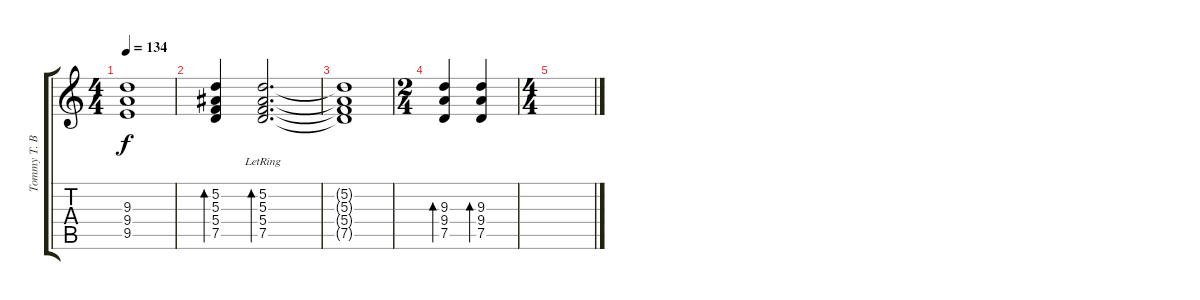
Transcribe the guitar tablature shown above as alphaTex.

\track ("Tommy T. Baron" "Tommy T. B") {instrument distortionguitar}
\staff {score tabs}
\tuning (D4 A3 F3 C3 G2 D2) {hide}
\ts (4 4)
\tempo 134
\clef g2
\ks c
(9.3{t} 9.4{t} 9.5{t}).1{dy f} |
(5.2 5.3 5.4 7.5).4{bd 240} (5.2{lr} 5.3{lr} 5.4{lr} 7.5{lr}).2{d bd 240} |
(5.2{t} 5.3{t} 5.4{t} 7.5{t}).1 |
\ts (2 4)
(9.3 9.4 7.5).4{bd 240} (9.3 9.4 7.5).4{bd 240} |
\ts (4 4)
